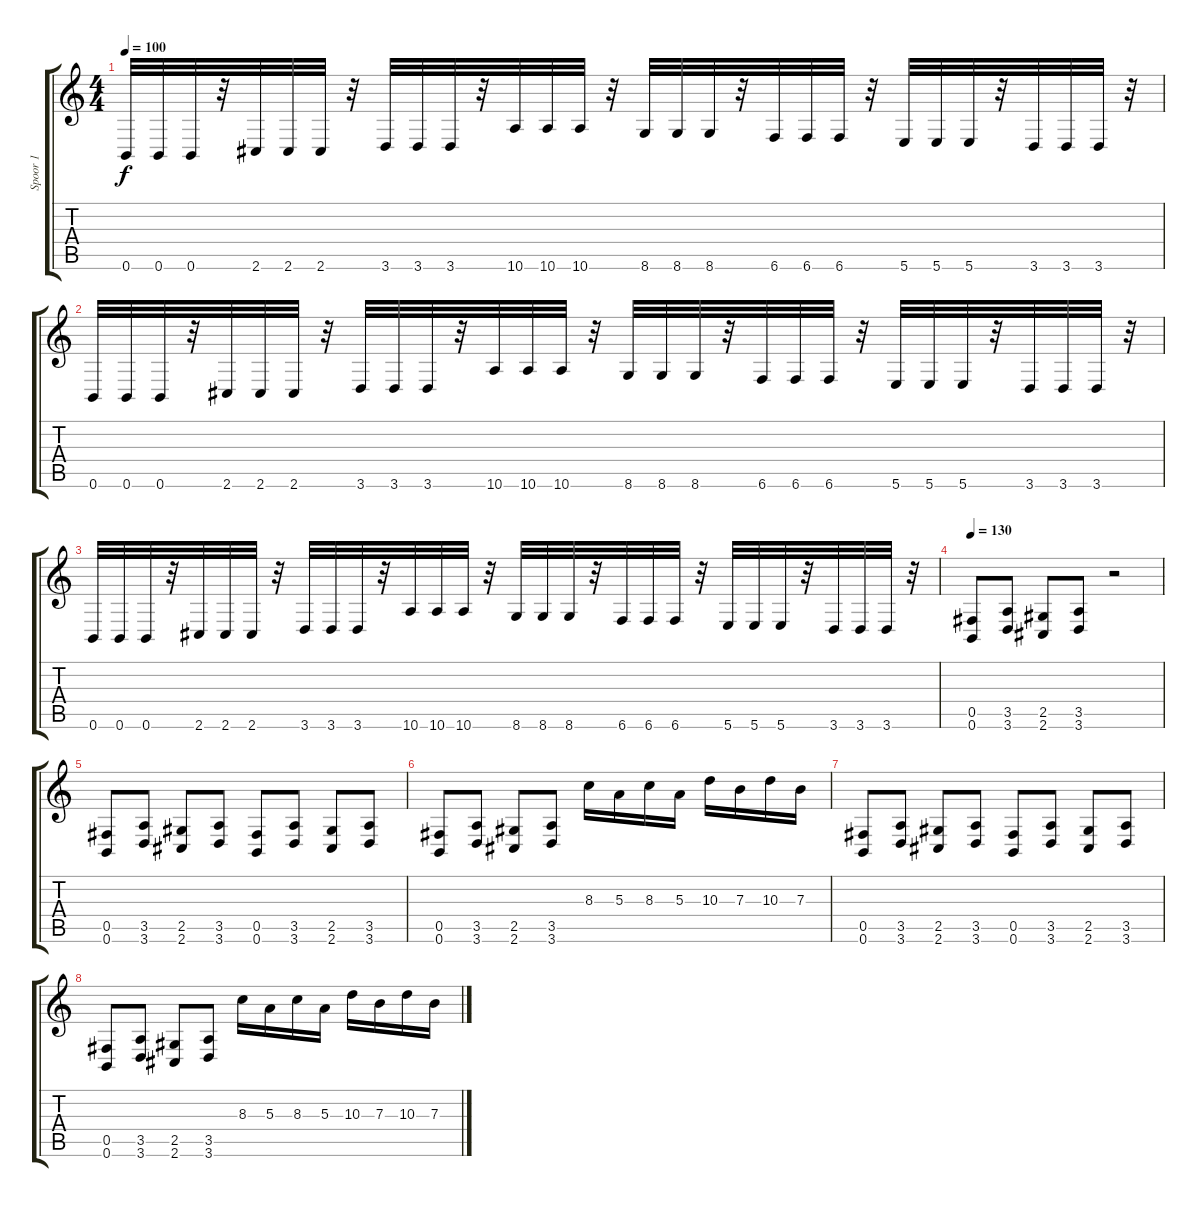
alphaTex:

\track ("Spoor 1" "Spoor 1") {instrument distortionguitar}
\staff {score tabs}
\tuning (Db4 Ab3 E3 B2 Gb2 B1) {hide}
\ts (4 4)
\tempo 100
\clef g2
\ks c
0.6.32{dy f} 0.6.32 0.6.32 r.32 2.6.32 2.6.32 2.6.32 r.32 3.6.32 3.6.32 3.6.32 r.32 10.6.32 10.6.32 10.6.32 r.32 8.6.32 8.6.32 8.6.32 r.32 6.6.32 6.6.32 6.6.32 r.32 5.6.32 5.6.32 5.6.32 r.32 3.6.32 3.6.32 3.6.32 r.32 |
0.6.32 0.6.32 0.6.32 r.32 2.6.32 2.6.32 2.6.32 r.32 3.6.32 3.6.32 3.6.32 r.32 10.6.32 10.6.32 10.6.32 r.32 8.6.32 8.6.32 8.6.32 r.32 6.6.32 6.6.32 6.6.32 r.32 5.6.32 5.6.32 5.6.32 r.32 3.6.32 3.6.32 3.6.32 r.32 |
0.6.32 0.6.32 0.6.32 r.32 2.6.32 2.6.32 2.6.32 r.32 3.6.32 3.6.32 3.6.32 r.32 10.6.32 10.6.32 10.6.32 r.32 8.6.32 8.6.32 8.6.32 r.32 6.6.32 6.6.32 6.6.32 r.32 5.6.32 5.6.32 5.6.32 r.32 3.6.32 3.6.32 3.6.32 r.32 |
\tempo 130
(0.5 0.6).8 (3.5 3.6).8 (2.5 2.6).8 (3.5 3.6).8 r.2 |
(0.5 0.6).8 (3.5 3.6).8 (2.5 2.6).8 (3.5 3.6).8 (0.5 0.6).8 (3.5 3.6).8 (2.5 2.6).8 (3.5 3.6).8 |
(0.5 0.6).8 (3.5 3.6).8 (2.5 2.6).8 (3.5 3.6).8 8.3.16 5.3.16 8.3.16 5.3.16 10.3.16 7.3.16 10.3.16 7.3.16 |
(0.5 0.6).8 (3.5 3.6).8 (2.5 2.6).8 (3.5 3.6).8 (0.5 0.6).8 (3.5 3.6).8 (2.5 2.6).8 (3.5 3.6).8 |
(0.5 0.6).8 (3.5 3.6).8 (2.5 2.6).8 (3.5 3.6).8 8.3.16 5.3.16 8.3.16 5.3.16 10.3.16 7.3.16 10.3.16 7.3.16
